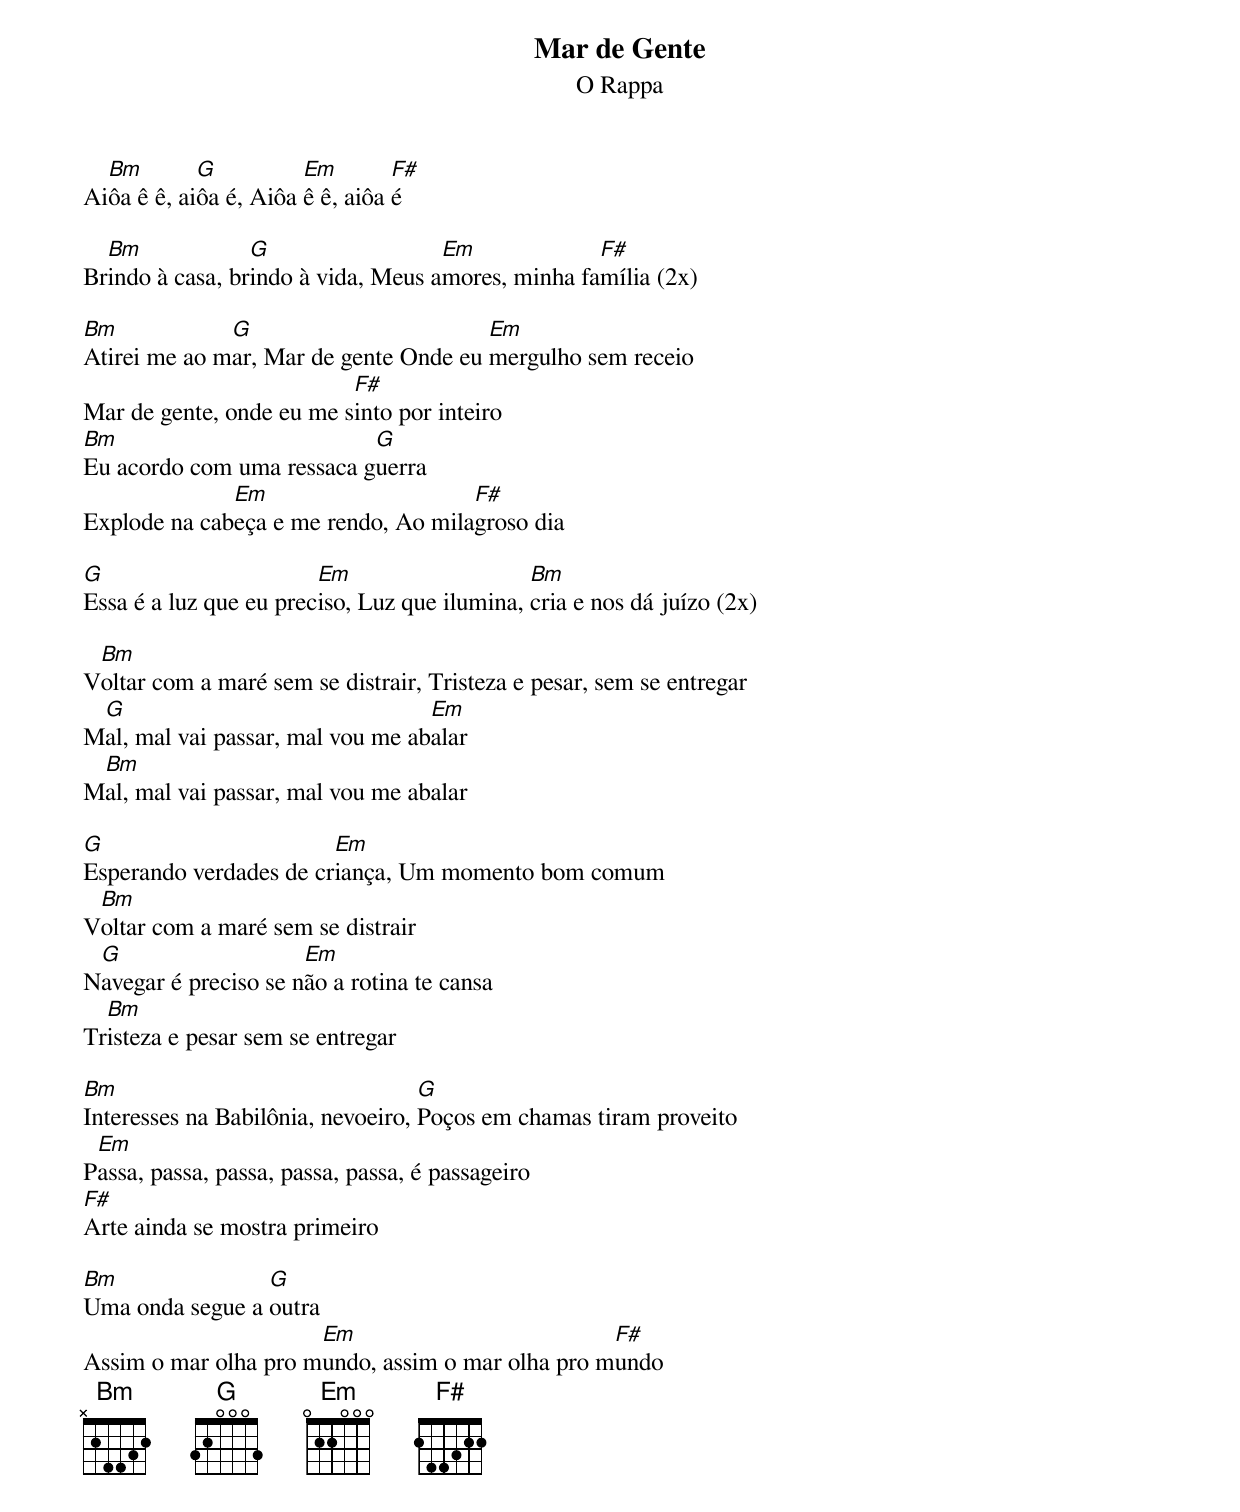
Mar de Gente
O Rappa

  Bm        G          Em        F#
Aiôa ê ê, aiôa é, Aiôa ê ê, aiôa é

  Bm             G                  Em             F#
Brindo à casa, brindo à vida, Meus amores, minha família (2x)

Bm            G                        Em
Atirei me ao mar, Mar de gente Onde eu mergulho sem receio
                          F#
Mar de gente, onde eu me sinto por inteiro
Bm                         G
Eu acordo com uma ressaca guerra
              Em                     F#
Explode na cabeça e me rendo, Ao milagroso dia

G                       Em                    Bm
Essa é a luz que eu preciso, Luz que ilumina, cria e nos dá juízo (2x)

 Bm
Voltar com a maré sem se distrair, Tristeza e pesar, sem se entregar
 G                                Em
Mal, mal vai passar, mal vou me abalar
 Bm
Mal, mal vai passar, mal vou me abalar

G                       Em
Esperando verdades de criança, Um momento bom comum
 Bm
Voltar com a maré sem se distrair
 G                    Em
Navegar é preciso se não a rotina te cansa
  Bm
Tristeza e pesar sem se entregar

Bm                                 G
Interesses na Babilônia, nevoeiro, Poços em chamas tiram proveito
 Em
Passa, passa, passa, passa, passa, é passageiro
F#
Arte ainda se mostra primeiro

Bm               G
Uma onda segue a outra
                      Em                          F#
Assim o mar olha pro mundo, assim o mar olha pro mundo
